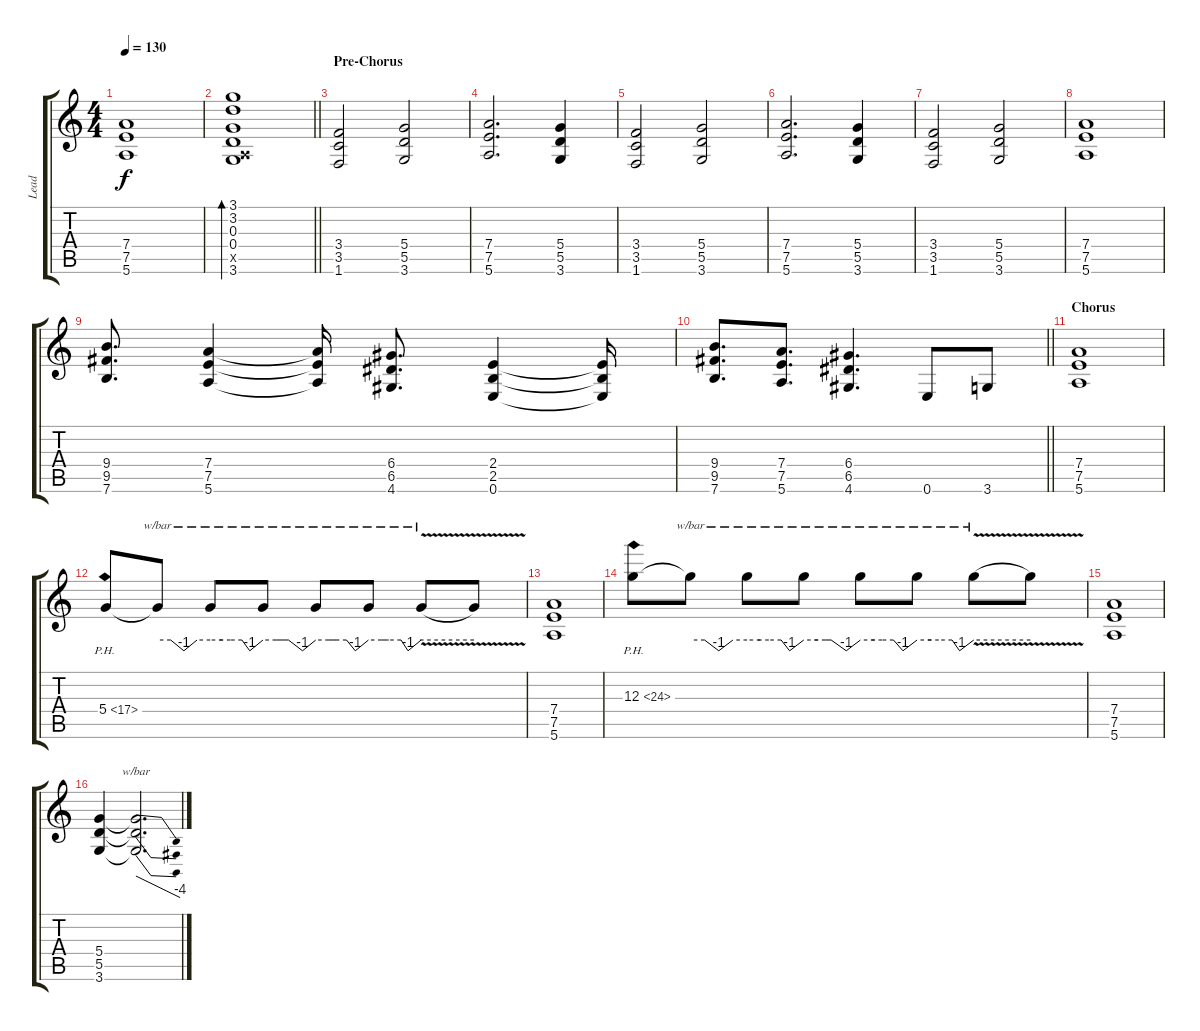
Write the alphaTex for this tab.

\track ("Lead" "Lead") {instrument overdrivenguitar}
\staff {score tabs}
\tuning (E4 B3 G3 D3 A2 E2) {hide}
\ts (4 4)
\tempo 130
\clef g2
\ks c
(7.4 7.5 5.6).1{dy f} |
\barLineRight lightlight
(3.1 3.2 0.3 0.4 0.5{x} 3.6).1{bd 60} |
\section ("" "Pre-Chorus")
(3.4 3.5 1.6).2 (5.4 5.5 3.6).2 |
(7.4 7.5 5.6).2{d} (5.4 5.5 3.6).4 |
(3.4 3.5 1.6).2 (5.4 5.5 3.6).2 |
(7.4 7.5 5.6).2{d} (5.4 5.5 3.6).4 |
(3.4 3.5 1.6).2 (5.4 5.5 3.6).2 |
(7.4 7.5 5.6).1 |
(9.4 9.5 7.6).8{d} (7.4 7.5 5.6).4 (7.4{t} 7.5{t} 5.6{t}).16 (6.4 6.5 4.6).8{d} (2.4 2.5 0.6).4 (2.4{t} 2.5{t} 0.6{t}).16 |
\barLineRight lightlight
(9.4 9.5 7.6).8{d} (7.4 7.5 5.6).8{d} (6.4 6.5 4.6).4{d} 0.6.8 3.6.8 |
\section ("" "Chorus")
(7.4 7.5 5.6).1 |
5.4{ph 12}.8 5.4{t}.8{tbe (custom default 0 0 15 0 30 -4 45 0 60 0)} 5.4{t}.8{tbe (custom default 0 0 14 0 23 0 36 0 45 -4 60 0)} 5.4{t}.8{tbe (custom default 0 0 15 0 23 0 29 0 45 -4 60 0)} 5.4{t}.8{tbe (custom default 0 0 15 0 23 0 35 0 45 -4 60 0)} 5.4{t}.8{tbe (custom default 0 0 15 0 23 0 37 0 45 -4 60 0)} 5.4{v t}.8{tbe (hold default 0 0 60 0)} 5.4{t}.8 |
(7.4 7.5 5.6).1 |
12.3{ph 12}.8 12.3{t}.8{tbe (custom default 0 0 15 0 30 -4 45 0 60 0)} 12.3{t}.8{tbe (custom default 0 0 14 0 23 0 36 0 45 -4 60 0)} 12.3{t}.8{tbe (custom default 0 0 15 0 23 0 29 0 45 -4 60 0)} 12.3{t}.8{tbe (custom default 0 0 15 0 23 0 35 0 45 -4 60 0)} 12.3{t}.8{tbe (custom default 0 0 15 0 23 0 37 0 45 -4 60 0)} 12.3{v t}.8{tbe (hold default 0 0 60 0)} 12.3{t}.8 |
(7.4 7.5 5.6).1 |
(5.4 5.5 3.6).4 (5.4{t} 5.5{t} 3.6{t}).2{d tbe (dive default 0 0 60 -16)}
